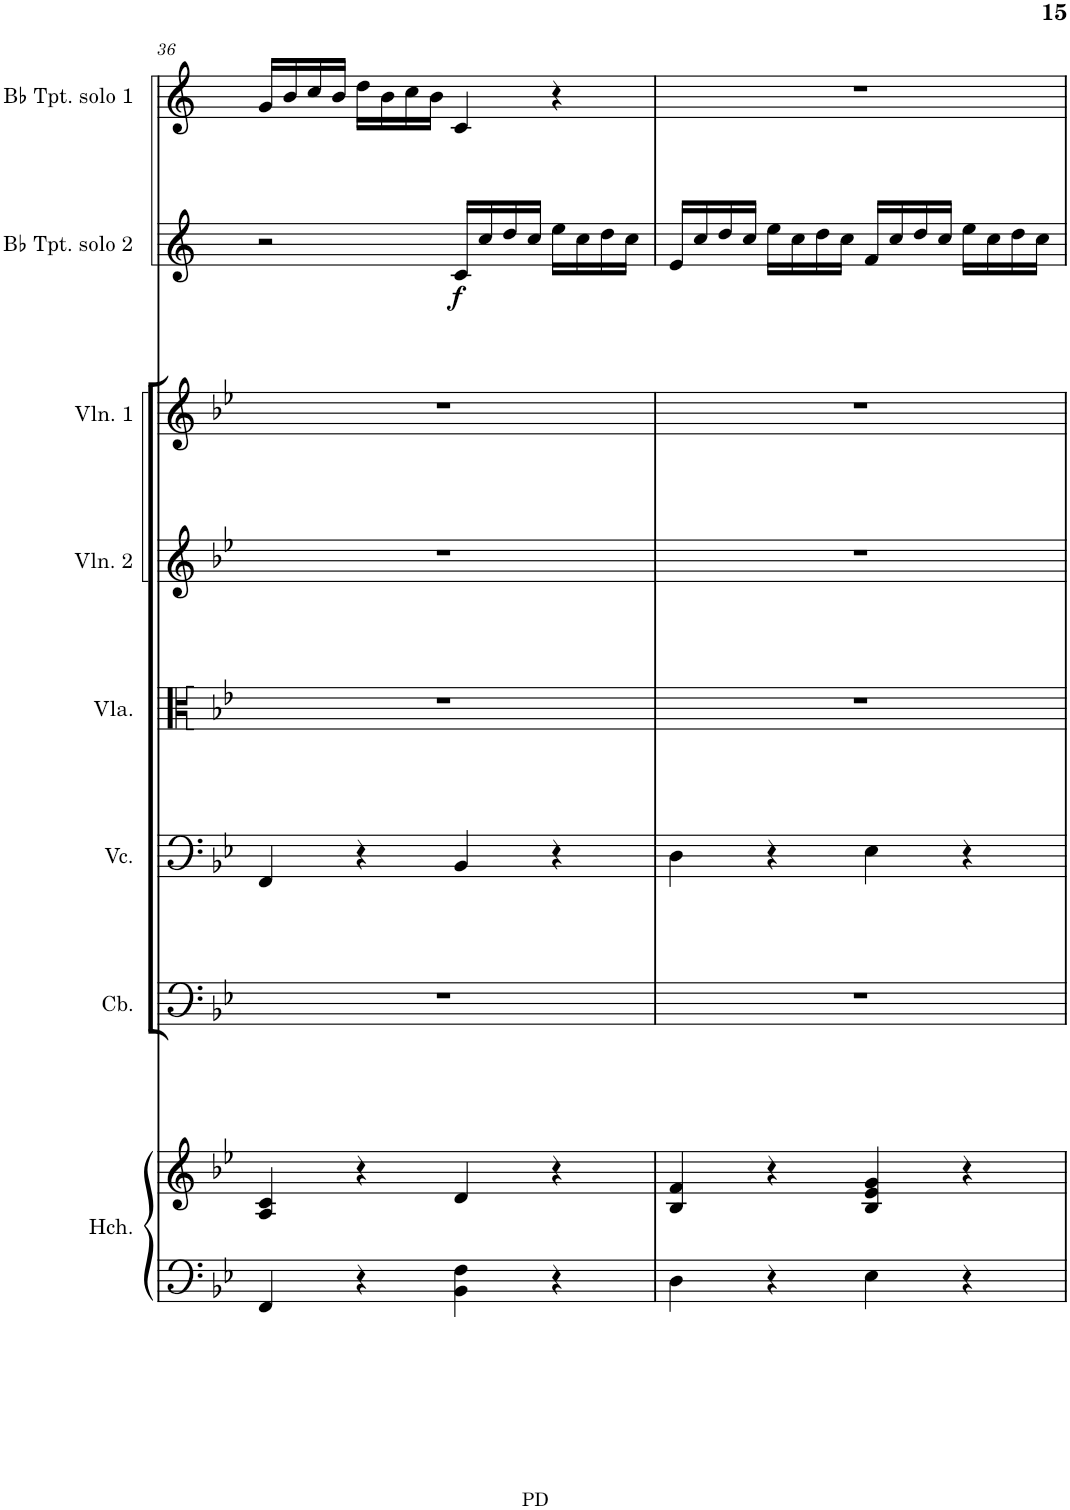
**kern	**kern	**kern	**kern	**kern	**kern	**kern	**kern	**dynam	**kern
*part8	*part8	*part7	*part6	*part5	*part4	*part3	*part2	*part2	*part1
*staff9	*staff8	*staff7	*staff6	*staff5	*staff4	*staff3	*staff2	*staff2	*staff1
*I"Harpsichord	*	*I"Contrabass	*I"Violoncello	*I"Viola	*I"Violin 2	*I"Violin 1	*I"Bb Trumpet solo 2	*	*I"Bb Trumpet solo 1
*I'Hch.	*	*I'Cb.	*I'Vc.	*I'Vla.	*I'Vln. 2	*I'Vln. 1	*I'Bb Tpt. solo 2	*	*I'Bb Tpt. solo 1
!!LO:PB:g=z
*clefF4	*clefG2	*clefF4	*clefF4	*clefC3	*clefG2	*clefG2	*clefG2	*	*clefG2
*	*	*Trd7c12	*	*	*	*	*Trd1c2	*	*Trd1c2
*k[b-e-]	*k[b-e-]	*k[b-e-]	*k[b-e-]	*k[b-e-]	*k[b-e-]	*k[b-e-]	*k[]	*	*k[]
*M4/4	*M4/4	*M4/4	*M4/4	*M4/4	*M4/4	*M4/4	*M4/4	*	*M4/4
*met(c)	*met(c)	*met(c)	*met(c)	*met(c)	*met(c)	*met(c)	*met(c)	*	*met(c)
=36	=36	=36	=36	=36	=36	=36	=36	=36	=36
4FF/	4A/ 4c/	1r	4FF/	1r	1r	1r	2r	.	16g/LL
.	.	.	.	.	.	.	.	.	16b/
.	.	.	.	.	.	.	.	.	16cc/
.	.	.	.	.	.	.	.	.	16b/JJ
4r	4r	.	4r	.	.	.	.	.	16dd\LL
.	.	.	.	.	.	.	.	.	16b\
.	.	.	.	.	.	.	.	.	16cc\
.	.	.	.	.	.	.	.	.	16b\JJ
!	!	!	!	!	!	!	!	!LO:DY:b	!
4BB-\ 4F\	4d/	.	4BB-/	.	.	.	16c/LL	f	4c/
.	.	.	.	.	.	.	16cc/	.	.
.	.	.	.	.	.	.	16dd/	.	.
.	.	.	.	.	.	.	16cc/JJ	.	.
4r	4r	.	4r	.	.	.	16ee\LL	.	4r
.	.	.	.	.	.	.	16cc\	.	.
.	.	.	.	.	.	.	16dd\	.	.
.	.	.	.	.	.	.	16cc\JJ	.	.
=37	=37	=37	=37	=37	=37	=37	=37	=37	=37
4D\	4B-/ 4f/	1r	4D\	1r	1r	1r	16e/LL	.	1r
.	.	.	.	.	.	.	16cc/	.	.
.	.	.	.	.	.	.	16dd/	.	.
.	.	.	.	.	.	.	16cc/JJ	.	.
4r	4r	.	4r	.	.	.	16ee\LL	.	.
.	.	.	.	.	.	.	16cc\	.	.
.	.	.	.	.	.	.	16dd\	.	.
.	.	.	.	.	.	.	16cc\JJ	.	.
4E-\	4B-/ 4e-/ 4g/	.	4E-\	.	.	.	16f/LL	.	.
.	.	.	.	.	.	.	16cc/	.	.
.	.	.	.	.	.	.	16dd/	.	.
.	.	.	.	.	.	.	16cc/JJ	.	.
4r	4r	.	4r	.	.	.	16ee\LL	.	.
.	.	.	.	.	.	.	16cc\	.	.
.	.	.	.	.	.	.	16dd\	.	.
.	.	.	.	.	.	.	16cc\JJ	.	.
=	=	=	=	=	=	=	=	=	=
*-	*-	*-	*-	*-	*-	*-	*-	*-	*-
